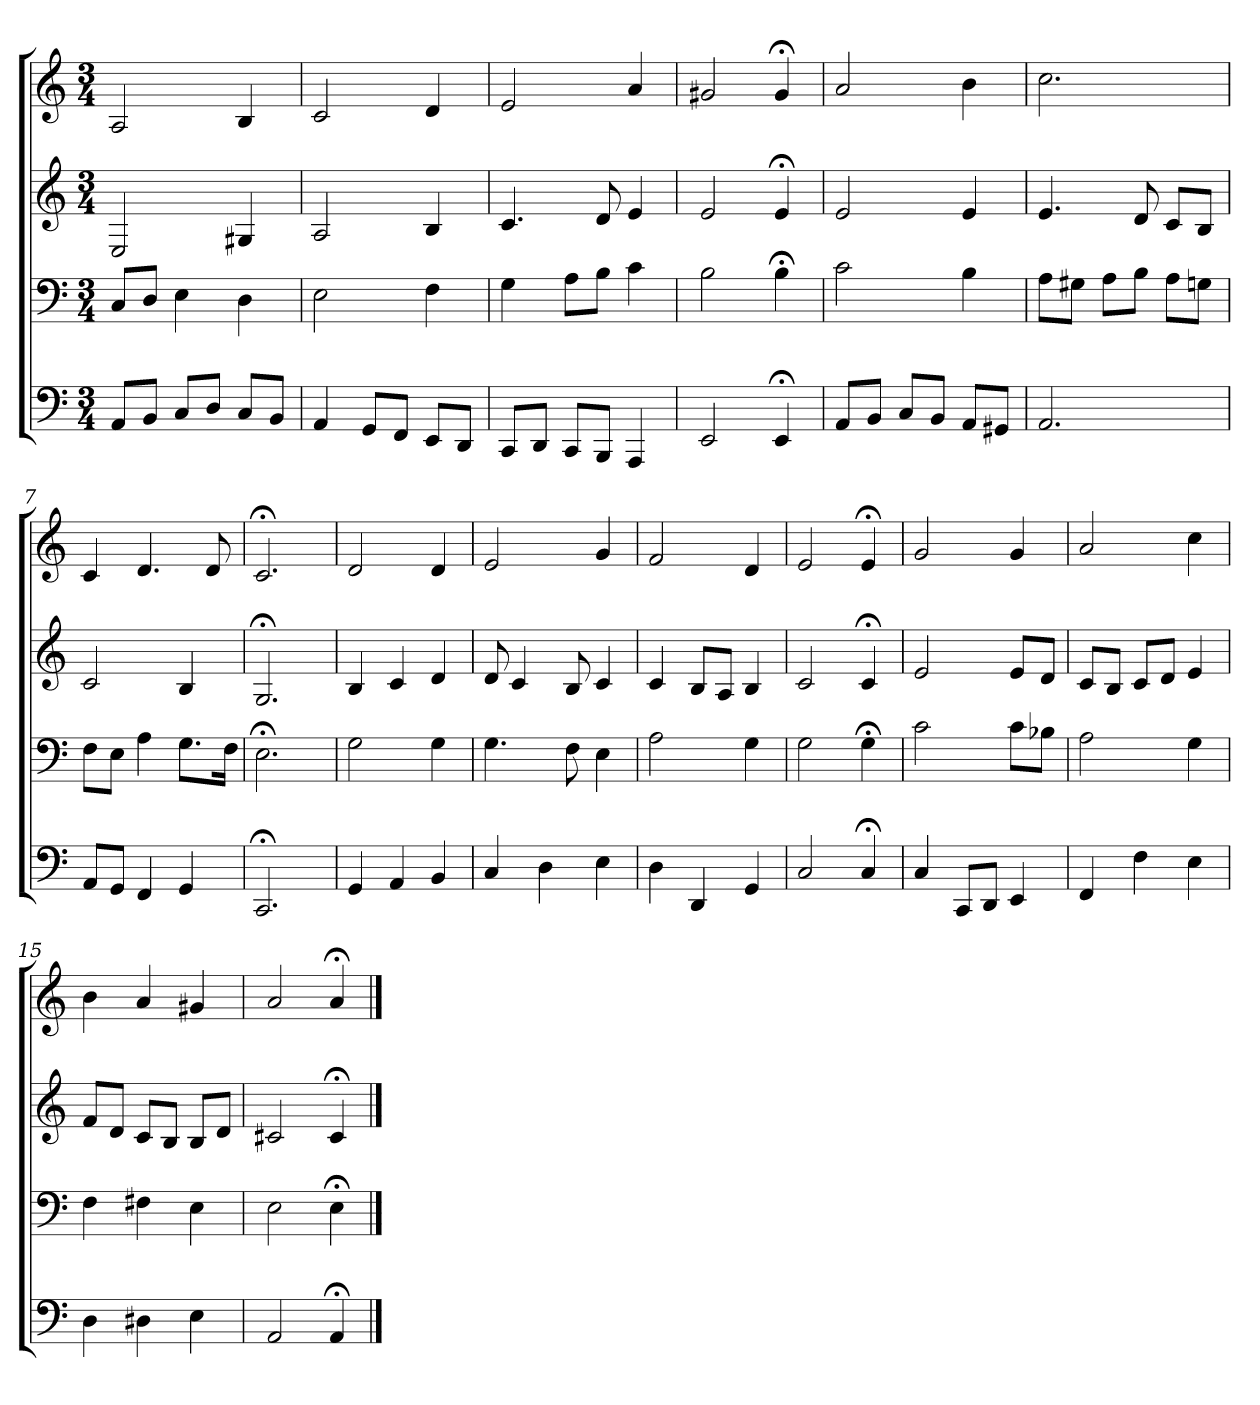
**kern	**kern	**kern	**kern
*part4	*part3	*part2	*part1
*staff4	*staff3	*staff2	*staff1
*clefF4	*clefF4	*clefG2	*clefG2
*M3/4	*M3/4	*M3/4	*M3/4
=1	=1	=1	=1
8AA/L	8C/L	2E	2A
8BB/J	8D/J	.	.
8C/L	4E	.	.
8D/J	.	.	.
8C/L	4D	4G#X	4B
8BB/J	.	.	.
=2	=2	=2	=2
4AA	2E	2A	2c
8GG/L	.	.	.
8FF/J	.	.	.
8EE/L	4F	4B	4d
8DD/J	.	.	.
=3	=3	=3	=3
8CC/L	4G	4.c	2e
8DD/J	.	.	.
8CC/L	8A\L	.	.
8BBB/J	8B\J	8d	.
4AAA	4c	4e	4a
=4	=4	=4	=4
2EE	2B	2e	2g#X
4EE;	4B;	4e;	4g#;
=5	=5	=5	=5
8AA/L	2c	2e	2a
8BB/J	.	.	.
8C/L	.	.	.
8BB/J	.	.	.
8AA/L	4B	4e	4b
8GG#X/J	.	.	.
=6	=6	=6	=6
2.AA	8A\L	4.e	2.cc
.	8G#X\J	.	.
.	8A\L	.	.
.	8B\J	8d	.
.	8A\L	8c/L	.
.	8Gn\J	8B/J	.
=7	=7	=7	=7
8AA/L	8F\L	2c	4c
8GG/J	8E\J	.	.
4FF	4A	.	4.d
4GG	8.G\L	4B	.
.	.	.	8d
.	16F\Jk	.	.
=8	=8	=8	=8
2.CC;	2.E;	2.G;	2.c;
=9	=9	=9	=9
4GG	2G	4B	2d
4AA	.	4c	.
4BB	4G	4d	4d
=10	=10	=10	=10
4C	4.G	8d	2e
.	.	4c	.
4D	.	.	.
.	8F	8B	.
4E	4E	4c	4g
=11	=11	=11	=11
4D	2A	4c	2f
4DD	.	8B/L	.
.	.	8A/J	.
4GG	4G	4B	4d
=12	=12	=12	=12
2C	2G	2c	2e
4C;	4G;	4c;	4e;
=13	=13	=13	=13
4C	2c	2e	2g
8CC/L	.	.	.
8DD/J	.	.	.
4EE	8c\L	8e/L	4g
.	8B-X\J	8d/J	.
=14	=14	=14	=14
4FF	2A	8c/L	2a
.	.	8B/J	.
4F	.	8c/L	.
.	.	8d/J	.
4E	4G	4e	4cc
=15	=15	=15	=15
4D	4F	8f/L	4b
.	.	8d/J	.
4D#X	4F#X	8c/L	4a
.	.	8B/J	.
4E	4E	8B/L	4g#X
.	.	8d/J	.
=16	=16	=16	=16
2AA	2E	2c#X	2a
4AA;	4E;	4c#;	4a;
==	==	==	==
*-	*-	*-	*-
